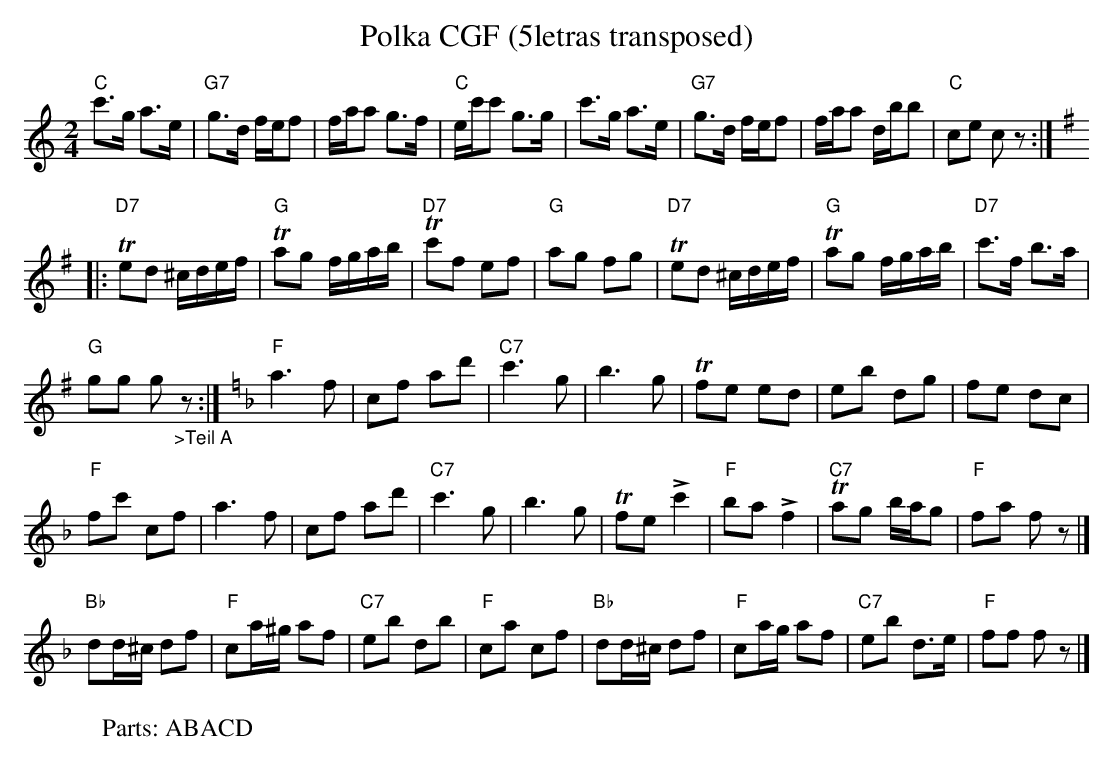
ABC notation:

X:1
T: Polka CGF (5letras transposed)
M:2/4
L:1/8
K:C transpose=3 %%MIDI gchordon
 "C"c'>g a>e | "G7"g>d f/e/f | f/a/a g>f | "C"e/c'/c' g>g | c'>g a>e | "G7"g>d f/e/f | f/a/a d/b/b | "C"ce cz :| [K:G]
 |: "D7"Ted ^c/d/e/f/ | "G"Tag f/g/a/b/ | "D7"Tc'f ef | "G"ag fg | "D7"Ted ^c/d/e/f/ | "G"Tag f/g/a/b/ | "D7"c'>f b>a |
"G"gg g "_>Teil A"z :| [K:F] "F"a3f | cf ad' | "C7"c'3g | b3g | Tfe ed | eb dg | fe dc |
"F"fc' cf | a3f | cf ad' | "C7"c'3g | b3g | Tfe !>!c'2 | "F"ba!>!f2 | "C7"Tag b/a/g | "F"fa fz |]
 "Bb"dd/^c/ df | "F"ca/^g/ af | "C7"eb db | "F"ca cf | "Bb"dd/^c/ df | "F"ca/g/ af | "C7"eb d>e | "F"ff fz |]
W: Parts: ABACD
